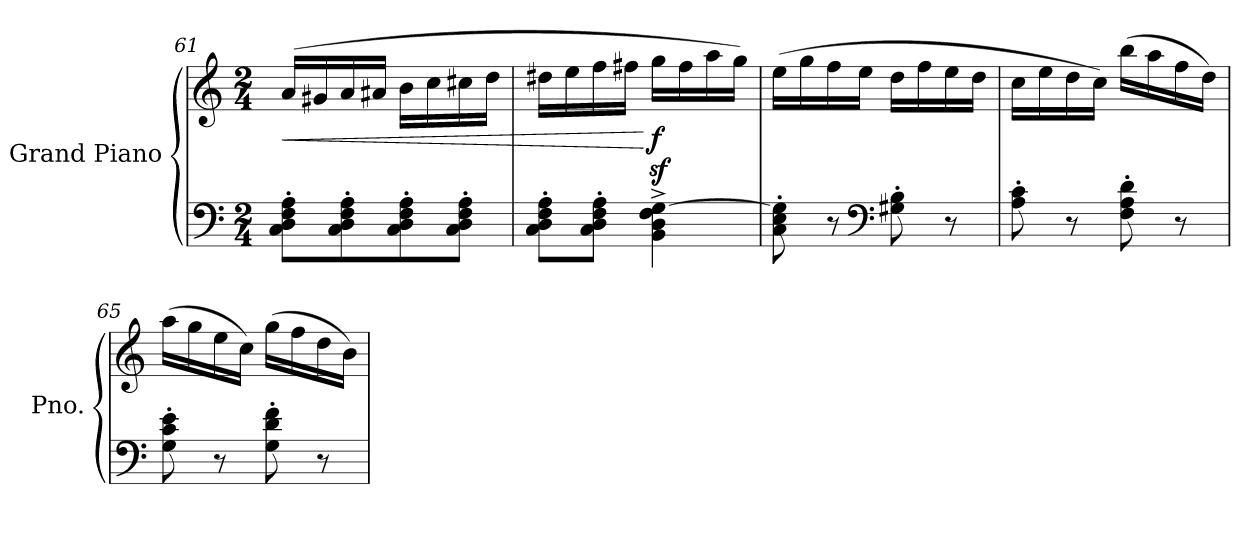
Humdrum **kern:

**kern	**kern	**dynam
*part1	*part1	*part1
*staff2	*staff1	*staff1/2
*I"Grand Piano	*	*
*I'Pno.	*	*
*clefF4	*clefG2	*
*k[]	*k[]	*
*M2/4	*M2/4	*
=61	=61	=61
!	!	!LO:HP:b
8C\' 8D\' 8F\' 8A\'L	(16a/LL	<
.	16g#X/	.
8C\' 8D\' 8F\' 8A\'	16a/	.
.	16a#X/JJ	.
8C\' 8D\' 8F\' 8A\'	16b\LL	.
.	16cc\	.
8C\' 8D\' 8F\' 8A\'J	16cc#X\	.
.	16dd\JJ	.
!!LO:LB:g=z
=62	=62	=62
8C\' 8D\' 8F\' 8A\'L	16dd#X\LL	.
.	16ee\	.
8C\' 8D\' 8F\' 8A\'J	16ff\	.
.	16ff#X\JJ	.
!	!	!LO:DY:n=1:b
4BB\^ 4D\^ 4F\^ [4G\^	16ggz<\LL	[ f
.	16ff#\	.
.	16aa\	.
.	16gg\JJ)	.
=63	=63	=63
8C\' 8E\' 8G\]'	(16ee\LL	.
.	16gg\	.
8r	16ff\	.
.	16ee\JJ	.
*clefF4	*	*
8G#X\' 8B\'	16dd\LL	.
.	16ff\	.
8r	16ee\	.
.	16dd\JJ	.
=64	=64	=64
8A\' 8c\'	16cc\LL	.
.	16ee\	.
8r	16dd\	.
.	16cc\JJ)	.
8F\' 8A\' 8d\'	(16bb\LL	.
.	16aa\	.
8r	16ff\	.
.	16dd\JJ)	.
=65	=65	=65
8G\' 8c\' 8e\'	(16aa\LL	.
.	16gg\	.
8r	16ee\	.
.	16cc\JJ)	.
8G\' 8d\' 8f\'	(16gg\LL	.
.	16ff\	.
8r	16dd\	.
.	16b\JJ)	.
=	=	=
*-	*-	*-
